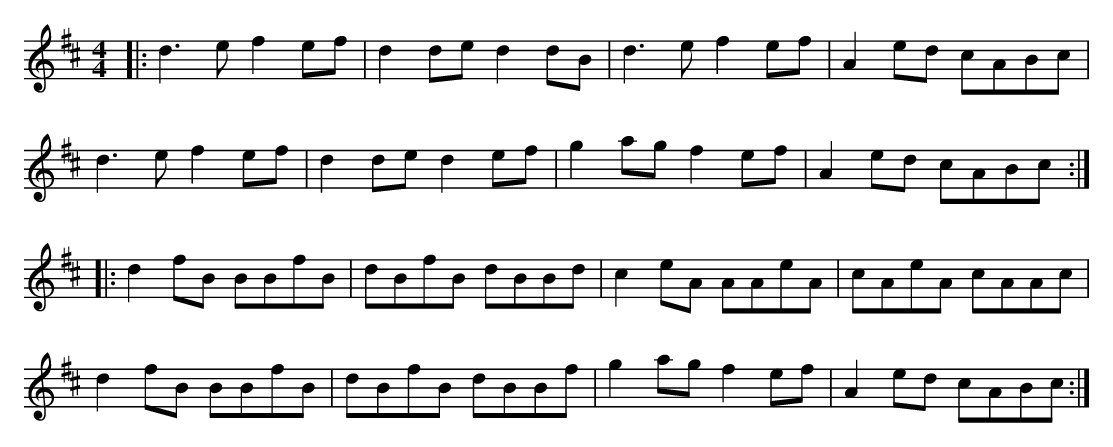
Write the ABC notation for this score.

X:1
M:4/4
K:Amix
|: d3 e f2 ef | d2 de d2 dB | d3 e f2 ef | A2 ed cABc |
 d3 e f2 ef | d2 de d2 ef | g2 ag f2 ef | A2 ed cABc :|
|: d2 fB BBfB | dBfB dBBd | c2 eA AAeA | cAeA cAAc |
 d2 fB BBfB | dBfB dBBf | g2 ag f2 ef | A2 ed cABc :|
